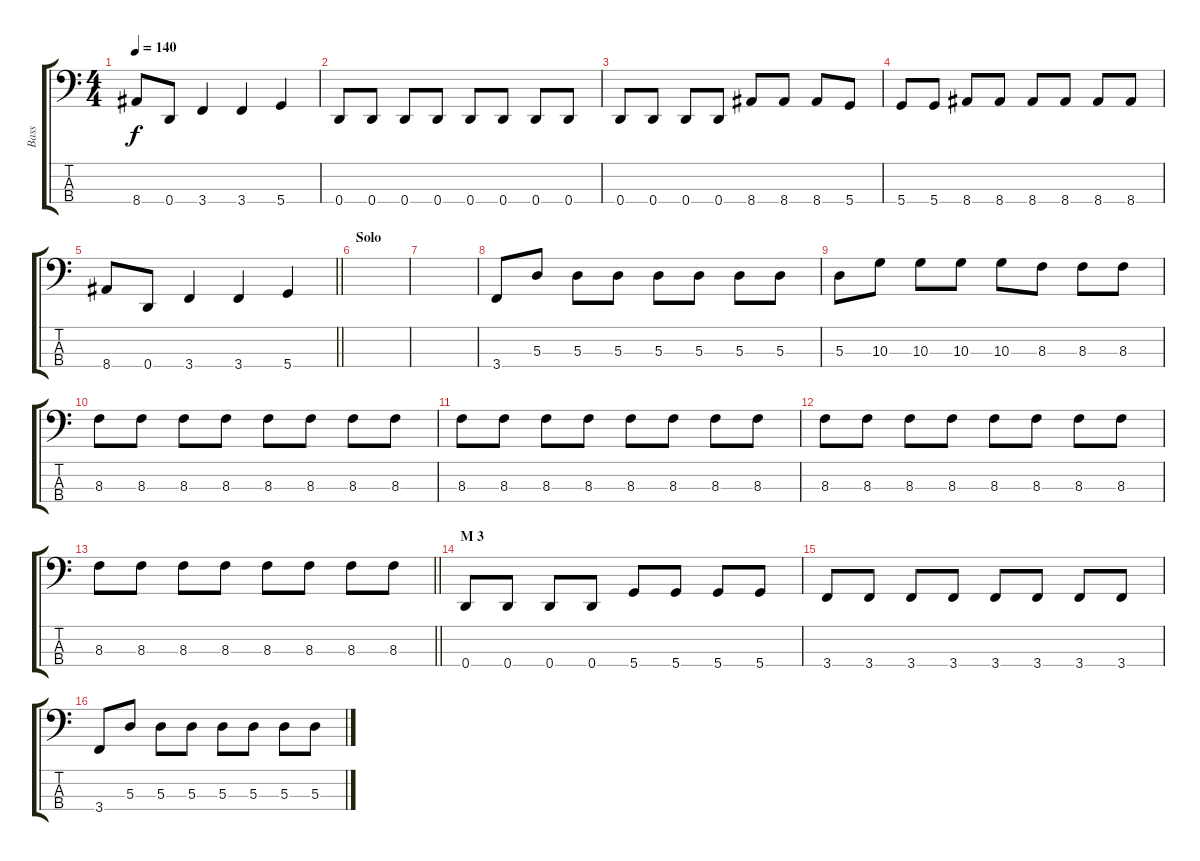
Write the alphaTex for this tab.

\track ("Bass" "Bass") {instrument electricbassfinger}
\staff {score tabs}
\tuning (G2 D2 A1 D1) {hide}
\ts (4 4)
\tempo 140
\clef f4
\ks c
8.4.8{dy f} 0.4.8 3.4.4 3.4.4 5.4.4 |
0.4.8 0.4.8 0.4.8 0.4.8 0.4.8 0.4.8 0.4.8 0.4.8 |
0.4.8 0.4.8 0.4.8 0.4.8 8.4.8 8.4.8 8.4.8 5.4.8 |
5.4.8 5.4.8 8.4.8 8.4.8 8.4.8 8.4.8 8.4.8 8.4.8 |
\barLineRight lightlight
8.4.8 0.4.8 3.4.4 3.4.4 5.4.4 |
\section ("" "Solo")
|
|
3.4.8{volume 0} 5.3.8{volume 7} 5.3.8 5.3.8 5.3.8 5.3.8 5.3.8 5.3.8 |
5.3.8 10.3.8 10.3.8 10.3.8 10.3.8 8.3.8 8.3.8 8.3.8 |
8.3.8 8.3.8 8.3.8 8.3.8 8.3.8 8.3.8 8.3.8 8.3.8 |
8.3.8 8.3.8 8.3.8 8.3.8 8.3.8 8.3.8 8.3.8 8.3.8 |
8.3.8 8.3.8 8.3.8 8.3.8 8.3.8 8.3.8 8.3.8 8.3.8 |
\barLineRight lightlight
8.3.8 8.3.8 8.3.8 8.3.8 8.3.8 8.3.8 8.3.8 8.3.8 |
\section ("" "M 3")
0.4.8 0.4.8 0.4.8 0.4.8 5.4.8 5.4.8 5.4.8 5.4.8 |
3.4.8 3.4.8 3.4.8 3.4.8 3.4.8 3.4.8 3.4.8 3.4.8 |
3.4.8 5.3.8 5.3.8 5.3.8 5.3.8 5.3.8 5.3.8 5.3.8
